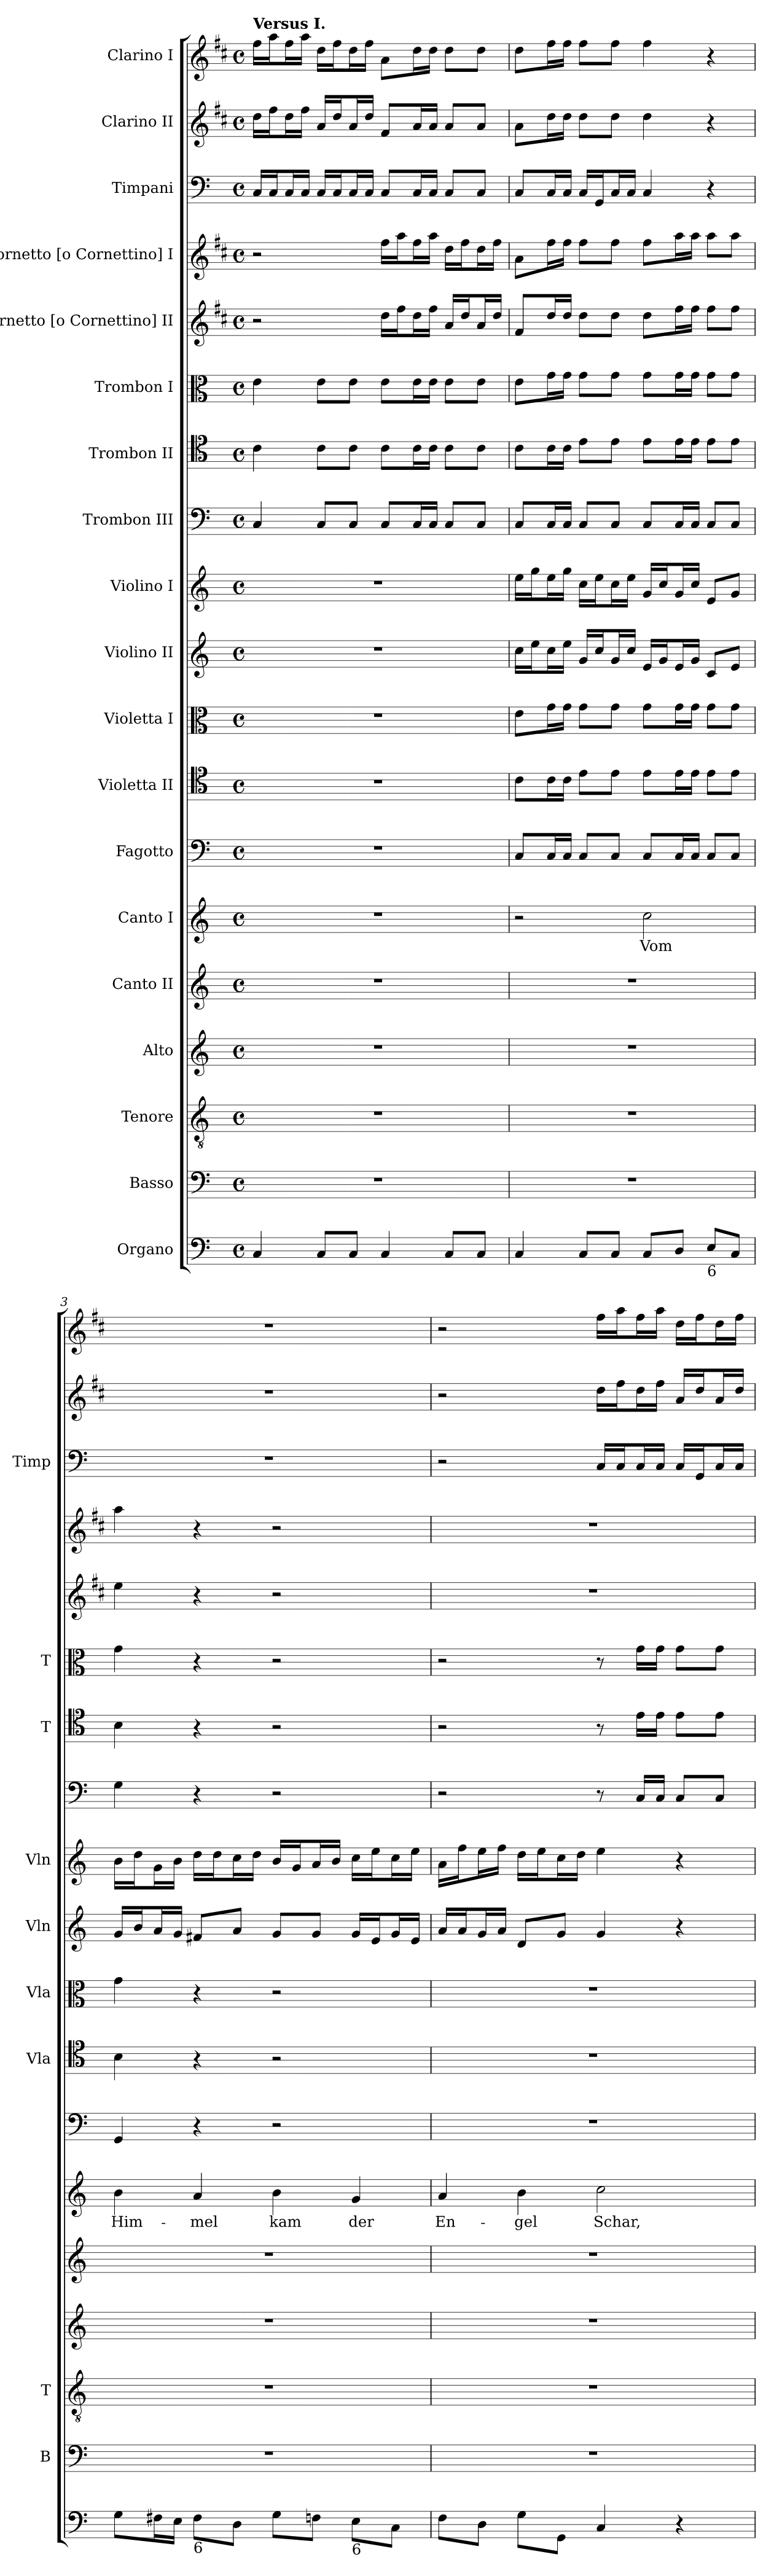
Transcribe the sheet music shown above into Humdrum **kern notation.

**kern	**kern	**kern	**kern	**kern	**kern	**text	**kern	**kern	**kern	**kern	**kern	**kern	**kern	**kern	**kern	**kern	**kern	**kern	**kern
*part19	*part18	*part17	*part16	*part15	*part14	*part14	*part13	*part12	*part11	*part10	*part9	*part8	*part7	*part6	*part5	*part4	*part3	*part2	*part1
*staff19	*staff18	*staff17	*staff16	*staff15	*staff14	*staff14	*staff13	*staff12	*staff11	*staff10	*staff9	*staff8	*staff7	*staff6	*staff5	*staff4	*staff3	*staff2	*staff1
*I"Organo	*I"Basso	*I"Tenore	*I"Alto	*I"Canto II	*I"Canto I	*	*I"Fagotto	*I"Violetta II	*I"Violetta I	*I"Violino II	*I"Violino I	*I"Trombon III	*I"Trombon II	*I"Trombon I	*I"Cornetto [o Cornettino] II	*I"Cornetto [o Cornettino] I	*I"Timpani	*I"Clarino II	*I"Clarino I
*	*I'B	*I'T	*	*	*	*	*	*I'Vla	*I'Vla	*I'Vln	*I'Vln	*	*I'T	*I'T	*	*	*I'Timp	*	*
*clefF4	*clefF4	*clefGv2	*clefG2	*clefG2	*clefG2	*	*clefF4	*clefC4	*clefC3	*clefG2	*clefG2	*clefF4	*clefC4	*clefC3	*clefG2	*clefG2	*clefF4	*clefG2	*clefG2
*	*	*ITrd7c12	*	*	*	*	*	*	*	*	*	*	*	*	*ITrd1c2	*ITrd1c2	*	*ITrd1c2	*ITrd1c2
*k[]	*k[]	*k[]	*k[]	*k[]	*k[]	*	*k[]	*k[]	*k[]	*k[]	*k[]	*k[]	*k[]	*k[]	*k[]	*k[]	*k[]	*k[]	*k[]
*C:	*C:	*C:	*C:	*C:	*C:	*	*C:	*C:	*C:	*C:	*C:	*C:	*C:	*C:	*C:	*C:	*C:	*C:	*C:
*M4/4	*M4/4	*M4/4	*M4/4	*M4/4	*M4/4	*	*M4/4	*M4/4	*M4/4	*M4/4	*M4/4	*M4/4	*M4/4	*M4/4	*M4/4	*M4/4	*M4/4	*M4/4	*M4/4
*met(c)	*met(c)	*met(c)	*met(c)	*met(c)	*met(c)	*	*met(c)	*met(c)	*met(c)	*met(c)	*met(c)	*met(c)	*met(c)	*met(c)	*met(c)	*met(c)	*met(c)	*met(c)	*met(c)
*MM95	*MM95	*MM95	*MM95	*MM95	*MM95	*	*MM95	*MM95	*MM95	*MM95	*MM95	*MM95	*MM95	*MM95	*MM95	*MM95	*MM95	*MM95	*MM95
=1	=1	=1	=1	=1	=1	=1	=1	=1	=1	=1	=1	=1	=1	=1	=1	=1	=1	=1	=1
!	!	!	!	!	!	!	!	!	!	!	!	!	!	!	!	!	!	!	!LO:TX:a:B:t=Versus I.
4C/	1r	1r	1r	1r	1r	.	1r	1r	1r	1r	1r	4C/	4c\	4e\	2r	2r	16C/LL	16cc\LL	16ee\LL
.	.	.	.	.	.	.	.	.	.	.	.	.	.	.	.	.	16C/J	16ee\J	16gg\J
.	.	.	.	.	.	.	.	.	.	.	.	.	.	.	.	.	16C/L	16cc\L	16ee\L
.	.	.	.	.	.	.	.	.	.	.	.	.	.	.	.	.	16C/JJ	16ee\JJ	16gg\JJ
8C/L	.	.	.	.	.	.	.	.	.	.	.	8C/L	8c\L	8e\L	.	.	16C/LL	16g/LL	16cc\LL
.	.	.	.	.	.	.	.	.	.	.	.	.	.	.	.	.	16C/J	16cc/J	16ee\J
8C/J	.	.	.	.	.	.	.	.	.	.	.	8C/J	8c\J	8e\J	.	.	16C/L	16g/L	16cc\L
.	.	.	.	.	.	.	.	.	.	.	.	.	.	.	.	.	16C/JJ	16cc/JJ	16ee\JJ
4C/	.	.	.	.	.	.	.	.	.	.	.	8C/L	8c\L	8e\L	16cc\LL	16ee\LL	8C/L	8e/L	8g\L
.	.	.	.	.	.	.	.	.	.	.	.	.	.	.	16ee\J	16gg\J	.	.	.
.	.	.	.	.	.	.	.	.	.	.	.	16C/L	16c\L	16e\L	16cc\L	16ee\L	16C/L	16g/L	16cc\L
.	.	.	.	.	.	.	.	.	.	.	.	16C/JJ	16c\JJ	16e\JJ	16ee\JJ	16gg\JJ	16C/JJ	16g/JJ	16cc\JJ
8C/L	.	.	.	.	.	.	.	.	.	.	.	8C/L	8c\L	8e\L	16g/LL	16cc\LL	8C/L	8g/L	8cc\L
.	.	.	.	.	.	.	.	.	.	.	.	.	.	.	16cc/J	16ee\J	.	.	.
8C/J	.	.	.	.	.	.	.	.	.	.	.	8C/J	8c\J	8e\J	16g/L	16cc\L	8C/J	8g/J	8cc\J
.	.	.	.	.	.	.	.	.	.	.	.	.	.	.	16cc/JJ	16ee\JJ	.	.	.
=2	=2	=2	=2	=2	=2	=2	=2	=2	=2	=2	=2	=2	=2	=2	=2	=2	=2	=2	=2
4C/	1r	1r	1r	1r	2r	.	8C/L	8c\L	8e\L	16cc\LL	16ee\LL	8C/L	8c\L	8e\L	8e/L	8g\L	8C/L	8g\L	8cc\L
.	.	.	.	.	.	.	.	.	.	16ee\J	16gg\J	.	.	.	.	.	.	.	.
.	.	.	.	.	.	.	16C/L	16c\L	16g\L	16cc\L	16ee\L	16C/L	16c\L	16g\L	16cc/L	16ee\L	16C/L	16cc\L	16ee\L
.	.	.	.	.	.	.	16C/JJ	16c\JJ	16g\JJ	16ee\JJ	16gg\JJ	16C/JJ	16c\JJ	16g\JJ	16cc/JJ	16ee\JJ	16C/JJ	16cc\JJ	16ee\JJ
8C/L	.	.	.	.	.	.	8C/L	8e\L	8g\L	16g/LL	16cc\LL	8C/L	8e\L	8g\L	8cc\L	8ee\L	16C/LL	8cc\L	8ee\L
.	.	.	.	.	.	.	.	.	.	16cc/J	16ee\J	.	.	.	.	.	16GG/J	.	.
8C/J	.	.	.	.	.	.	8C/J	8e\J	8g\J	16g/L	16cc\L	8C/J	8e\J	8g\J	8cc\J	8ee\J	16C/L	8cc\J	8ee\J
.	.	.	.	.	.	.	.	.	.	16cc/JJ	16ee\JJ	.	.	.	.	.	16C/JJ	.	.
!	!	!	!	!	!	!LO:LY:b	!	!	!	!	!	!	!	!	!	!	!	!	!
8C/L	.	.	.	.	2cc\	Vom	8C/L	8e\L	8g\L	16e/LL	16g/LL	8C/L	8e\L	8g\L	8cc\L	8ee\L	4C/	4cc\	4ee\
.	.	.	.	.	.	.	.	.	.	16g/J	16cc/J	.	.	.	.	.	.	.	.
8D/J	.	.	.	.	.	.	16C/L	16e\L	16g\L	16e/L	16g/L	16C/L	16e\L	16g\L	16ee\L	16gg\L	.	.	.
.	.	.	.	.	.	.	16C/JJ	16e\JJ	16g\JJ	16g/JJ	16cc/JJ	16C/JJ	16e\JJ	16g\JJ	16ee\JJ	16gg\JJ	.	.	.
!LO:TX:b:t=6	!	!	!	!	!	!	!	!	!	!	!	!	!	!	!	!	!	!	!
8E/L	.	.	.	.	.	.	8C/L	8e\L	8g\L	8c/L	8e/L	8C/L	8e\L	8g\L	8ee\L	8gg\L	4r	4r	4r
8C/J	.	.	.	.	.	.	8C/J	8e\J	8g\J	8e/J	8g/J	8C/J	8e\J	8g\J	8ee\J	8gg\J	.	.	.
=3	=3	=3	=3	=3	=3	=3	=3	=3	=3	=3	=3	=3	=3	=3	=3	=3	=3	=3	=3
!	!	!	!	!	!	!LO:LY:b	!	!	!	!	!	!	!	!	!	!	!	!	!
8G\L	1r	1r	1r	1r	4b\	Him-	4GG/	4B\	4g\	16g/LL	16b\LL	4G\	4B\	4g\	4dd\	4gg\	1r	1r	1r
.	.	.	.	.	.	.	.	.	.	16b/J	16dd\J	.	.	.	.	.	.	.	.
16F#X\L	.	.	.	.	.	.	.	.	.	16a/L	16g\L	.	.	.	.	.	.	.	.
16E\JJ	.	.	.	.	.	.	.	.	.	16g/JJ	16b\JJ	.	.	.	.	.	.	.	.
!LO:TX:b:t=6	!	!	!	!	!	!	!	!	!	!	!	!	!	!	!	!	!	!	!
!	!	!	!	!	!	!LO:LY:b	!	!	!	!	!	!	!	!	!	!	!	!	!
8F#\L	.	.	.	.	4a/	-mel	4r	4r	4r	8f#X/L	16dd\LL	4r	4r	4r	4r	4r	.	.	.
.	.	.	.	.	.	.	.	.	.	.	16dd\J	.	.	.	.	.	.	.	.
8D\J	.	.	.	.	.	.	.	.	.	8a/J	16cc\L	.	.	.	.	.	.	.	.
.	.	.	.	.	.	.	.	.	.	.	16dd\JJ	.	.	.	.	.	.	.	.
!	!	!	!	!	!	!LO:LY:b	!	!	!	!	!	!	!	!	!	!	!	!	!
8G\L	.	.	.	.	4b\	kam	2r	2r	2r	8g/L	16b/LL	2r	2r	2r	2r	2r	.	.	.
.	.	.	.	.	.	.	.	.	.	.	16g/J	.	.	.	.	.	.	.	.
8Fn\J	.	.	.	.	.	.	.	.	.	8g/J	16a/L	.	.	.	.	.	.	.	.
.	.	.	.	.	.	.	.	.	.	.	16b/JJ	.	.	.	.	.	.	.	.
!LO:TX:b:t=6	!	!	!	!	!	!	!	!	!	!	!	!	!	!	!	!	!	!	!
!	!	!	!	!	!	!LO:LY:b	!	!	!	!	!	!	!	!	!	!	!	!	!
8E\L	.	.	.	.	4g/	der	.	.	.	16g/LL	16cc\LL	.	.	.	.	.	.	.	.
.	.	.	.	.	.	.	.	.	.	16e/J	16ee\J	.	.	.	.	.	.	.	.
8C\J	.	.	.	.	.	.	.	.	.	16g/L	16cc\L	.	.	.	.	.	.	.	.
.	.	.	.	.	.	.	.	.	.	16e/JJ	16ee\JJ	.	.	.	.	.	.	.	.
!!LO:PB:g=z
=4	=4	=4	=4	=4	=4	=4	=4	=4	=4	=4	=4	=4	=4	=4	=4	=4	=4	=4	=4
!	!	!	!	!	!	!LO:LY:b	!	!	!	!	!	!	!	!	!	!	!	!	!
8F\L	1r	1r	1r	1r	4a/	En-	1r	1r	1r	16a/LL	16a\LL	2r	2r	2r	1r	1r	2r	2r	2r
.	.	.	.	.	.	.	.	.	.	16a/J	16ff\J	.	.	.	.	.	.	.	.
8D\J	.	.	.	.	.	.	.	.	.	16g/L	16ee\L	.	.	.	.	.	.	.	.
.	.	.	.	.	.	.	.	.	.	16a/JJ	16ff\JJ	.	.	.	.	.	.	.	.
!	!	!	!	!	!	!LO:LY:b	!	!	!	!	!	!	!	!	!	!	!	!	!
8G\L	.	.	.	.	4b\	-gel	.	.	.	8d/L	16dd\LL	.	.	.	.	.	.	.	.
.	.	.	.	.	.	.	.	.	.	.	16ee\J	.	.	.	.	.	.	.	.
8GG\J	.	.	.	.	.	.	.	.	.	8g/J	16cc\L	.	.	.	.	.	.	.	.
.	.	.	.	.	.	.	.	.	.	.	16dd\JJ	.	.	.	.	.	.	.	.
!	!	!	!	!	!	!LO:LY:b	!	!	!	!	!	!	!	!	!	!	!	!	!
4C/	.	.	.	.	2cc\	Schar,	.	.	.	4g/	4ee\	8r	8r	8r	.	.	16C/LL	16cc\LL	16ee\LL
.	.	.	.	.	.	.	.	.	.	.	.	.	.	.	.	.	16C/J	16ee\J	16gg\J
.	.	.	.	.	.	.	.	.	.	.	.	16C/LL	16e\LL	16g\LL	.	.	16C/L	16cc\L	16ee\L
.	.	.	.	.	.	.	.	.	.	.	.	16C/JJ	16e\JJ	16g\JJ	.	.	16C/JJ	16ee\JJ	16gg\JJ
4r	.	.	.	.	.	.	.	.	.	4r	4r	8C/L	8e\L	8g\L	.	.	16C/LL	16g/LL	16cc\LL
.	.	.	.	.	.	.	.	.	.	.	.	.	.	.	.	.	16GG/J	16cc/J	16ee\J
.	.	.	.	.	.	.	.	.	.	.	.	8C/J	8e\J	8g\J	.	.	16C/L	16g/L	16cc\L
.	.	.	.	.	.	.	.	.	.	.	.	.	.	.	.	.	16C/JJ	16cc/JJ	16ee\JJ
=	=	=	=	=	=	=	=	=	=	=	=	=	=	=	=	=	=	=	=
*-	*-	*-	*-	*-	*-	*-	*-	*-	*-	*-	*-	*-	*-	*-	*-	*-	*-	*-	*-
